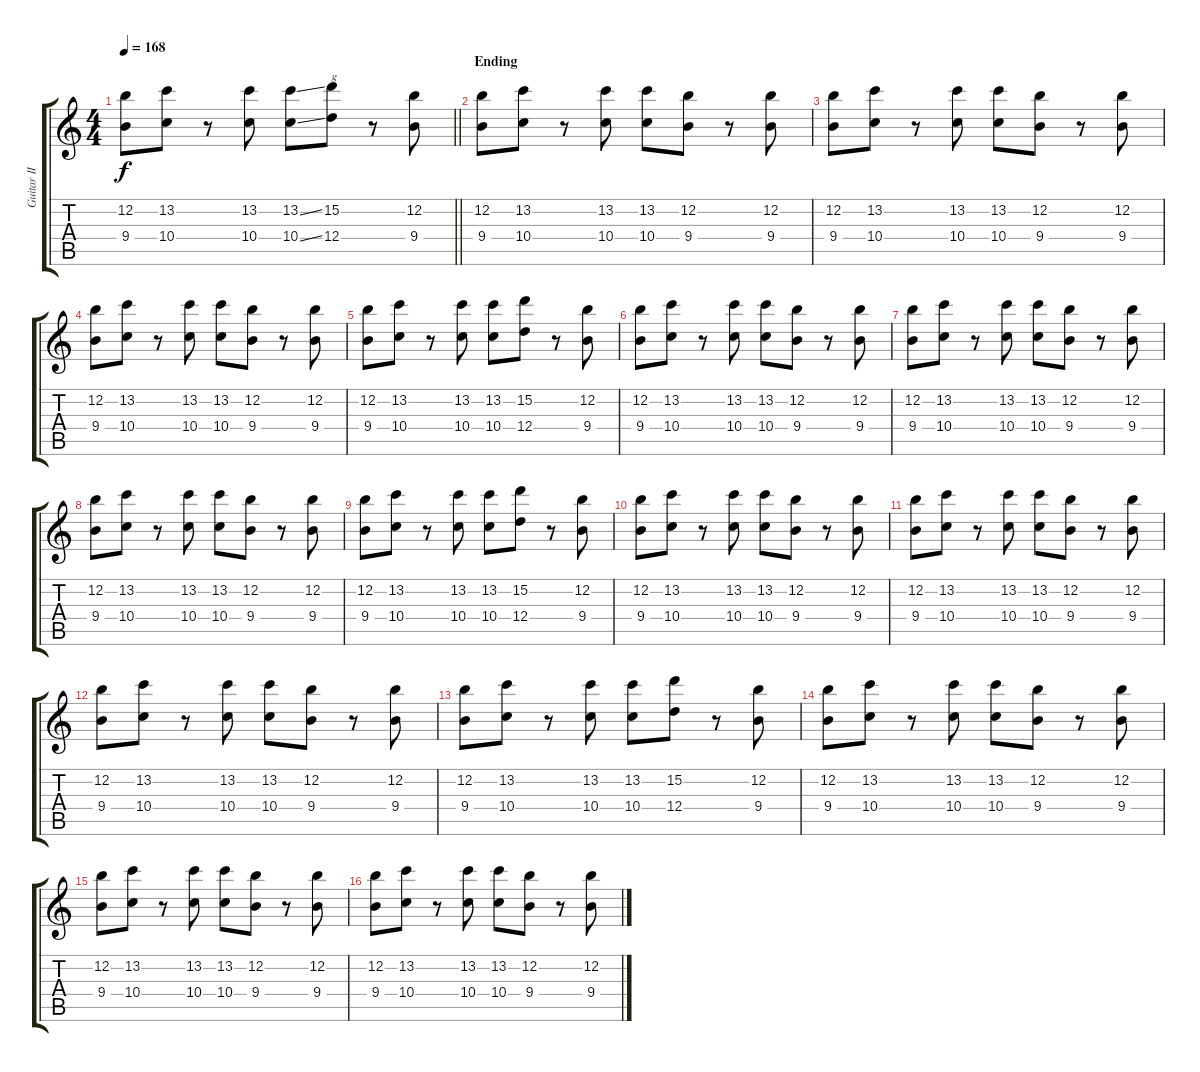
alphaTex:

\track ("Guitar II" "Guitar II") {instrument distortionguitar}
\staff {score tabs}
\tuning (E4 B3 G3 D3 A2 E2) {hide}
\ts (4 4)
\tempo 168
\clef g2
\barLineRight lightlight
\ks c
(12.2 9.4).8{dy f} (13.2 10.4).8 r.8 (13.2 10.4).8 (13.2{ss} 10.4{ss}).8 (15.2 12.4).8{txt "g"} r.8 (12.2 9.4).8 |
\section ("" "Ending")
(12.2 9.4).8 (13.2 10.4).8 r.8 (13.2 10.4).8 (13.2 10.4).8 (12.2 9.4).8 r.8 (12.2 9.4).8 |
(12.2 9.4).8 (13.2 10.4).8 r.8 (13.2 10.4).8 (13.2 10.4).8 (12.2 9.4).8 r.8 (12.2 9.4).8 |
(12.2 9.4).8 (13.2 10.4).8 r.8 (13.2 10.4).8 (13.2 10.4).8 (12.2 9.4).8 r.8 (12.2 9.4).8 |
(12.2 9.4).8 (13.2 10.4).8 r.8 (13.2 10.4).8 (13.2 10.4).8 (15.2 12.4).8 r.8 (12.2 9.4).8 |
(12.2 9.4).8 (13.2 10.4).8 r.8 (13.2 10.4).8 (13.2 10.4).8 (12.2 9.4).8 r.8 (12.2 9.4).8 |
(12.2 9.4).8 (13.2 10.4).8 r.8 (13.2 10.4).8 (13.2 10.4).8 (12.2 9.4).8 r.8 (12.2 9.4).8 |
(12.2 9.4).8 (13.2 10.4).8 r.8 (13.2 10.4).8 (13.2 10.4).8 (12.2 9.4).8 r.8 (12.2 9.4).8 |
(12.2 9.4).8 (13.2 10.4).8 r.8 (13.2 10.4).8 (13.2 10.4).8 (15.2 12.4).8 r.8 (12.2 9.4).8 |
(12.2 9.4).8 (13.2 10.4).8 r.8 (13.2 10.4).8 (13.2 10.4).8 (12.2 9.4).8 r.8 (12.2 9.4).8 |
(12.2 9.4).8 (13.2 10.4).8 r.8 (13.2 10.4).8 (13.2 10.4).8 (12.2 9.4).8 r.8 (12.2 9.4).8 |
(12.2 9.4).8 (13.2 10.4).8 r.8 (13.2 10.4).8 (13.2 10.4).8 (12.2 9.4).8 r.8 (12.2 9.4).8 |
(12.2 9.4).8 (13.2 10.4).8 r.8 (13.2 10.4).8 (13.2 10.4).8 (15.2 12.4).8 r.8 (12.2 9.4).8 |
(12.2 9.4).8 (13.2 10.4).8 r.8 (13.2 10.4).8 (13.2 10.4).8 (12.2 9.4).8 r.8 (12.2 9.4).8 |
(12.2 9.4).8 (13.2 10.4).8 r.8 (13.2 10.4).8 (13.2 10.4).8 (12.2 9.4).8 r.8 (12.2 9.4).8 |
(12.2 9.4).8 (13.2 10.4).8 r.8 (13.2 10.4).8 (13.2 10.4).8 (12.2 9.4).8 r.8 (12.2 9.4).8
